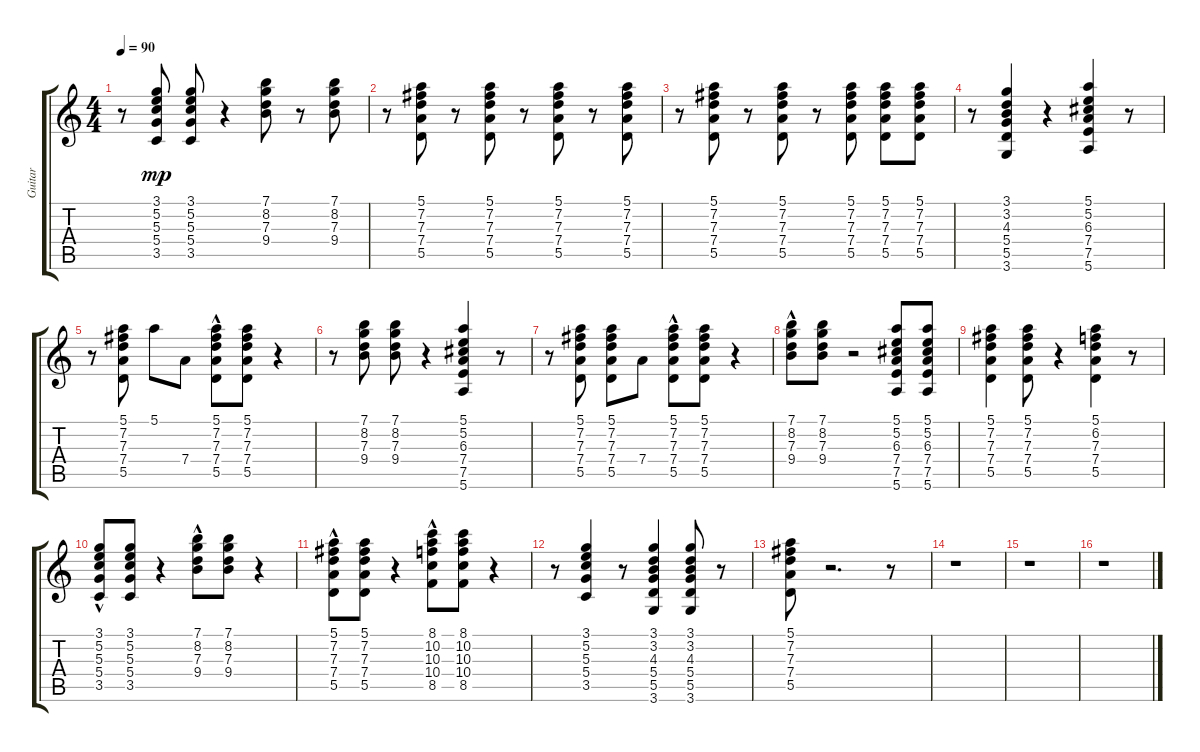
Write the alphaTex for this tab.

\track ("Guitar" "Guitar") {instrument electricguitarmuted}
\staff {score tabs}
\tuning (E4 B3 G3 D3 A2 E2) {hide}
\ts (4 4)
\tempo 90
\clef g2
\ks c
r.8{dy mp} (3.1 5.2 5.3 5.4 3.5).8 (3.1 5.2 5.3 5.4 3.5).8 r.4 (7.1 8.2 7.3 9.4).8 r.8 (7.1 8.2 7.3 9.4).8 |
r.8 (5.1 7.2 7.3 7.4 5.5).8 r.8 (5.1 7.2 7.3 7.4 5.5).8 r.8 (5.1 7.2 7.3 7.4 5.5).8 r.8 (5.1 7.2 7.3 7.4 5.5).8 |
r.8 (5.1 7.2 7.3 7.4 5.5).8 r.8 (5.1 7.2 7.3 7.4 5.5).8 r.8 (5.1 7.2 7.3 7.4 5.5).8 (5.1 7.2 7.3 7.4 5.5).8 (5.1 7.2 7.3 7.4 5.5).8 |
r.8 (3.1 3.2 4.3 5.4 5.5 3.6).4 r.4 (5.1 5.2 6.3 7.4 7.5 5.6).4 r.8 |
r.8 (5.1 7.2 7.3 7.4 5.5).8 5.1.8 7.4.8 (5.1 7.2 7.3{hac} 7.4 5.5).8 (5.1 7.2 7.3 7.4 5.5).8 r.4 |
r.8 (7.1 8.2 7.3 9.4).8 (7.1 8.2 7.3 9.4).8 r.4 (5.1 5.2 6.3 7.4 7.5 5.6).4 r.8 |
r.8 (5.1 7.2 7.3 7.4 5.5).8 (5.1 7.2 7.3 7.4 5.5).8 7.4.8 (5.1{hac} 7.2 7.3{hac} 7.4 5.5).8 (5.1 7.2 7.3 7.4 5.5).8 r.4 |
(7.1{hac} 8.2 7.3{hac} 9.4{hac}).8 (7.1 8.2 7.3 9.4).8 r.2 (5.1 5.2 6.3 7.4 7.5 5.6).8 (5.1 5.2 6.3 7.4 7.5 5.6).8 |
(5.1 7.2 7.3 7.4 5.5).4 (5.1 7.2 7.3 7.4 5.5).8 r.4 (5.1 6.2 7.3 7.4 5.5).4 r.8 |
(3.1{hac} 5.2 5.3{hac} 5.4{hac} 3.5).8 (3.1 5.2 5.3 5.4 3.5).8 r.4 (7.1{hac} 8.2 7.3{hac} 9.4{hac}).8 (7.1 8.2 7.3 9.4).8 r.4 |
(5.1{hac} 7.2 7.3{hac} 7.4{hac} 5.5).8 (5.1 7.2 7.3 7.4 5.5).8 r.4 (8.1{hac} 10.2 10.3{hac} 10.4{hac} 8.5).8 (8.1 10.2 10.3 10.4 8.5).8 r.4 |
r.8 (3.1 5.2 5.3 5.4 3.5).4 r.8 (3.1 3.2 4.3 5.4 5.5 3.6).4 (3.1 3.2 4.3 5.4 5.5 3.6).8 r.8 |
(5.1 7.2 7.3 7.4 5.5).8 r.2{d} r.8 |
r.1 |
r.1 |
r.1
